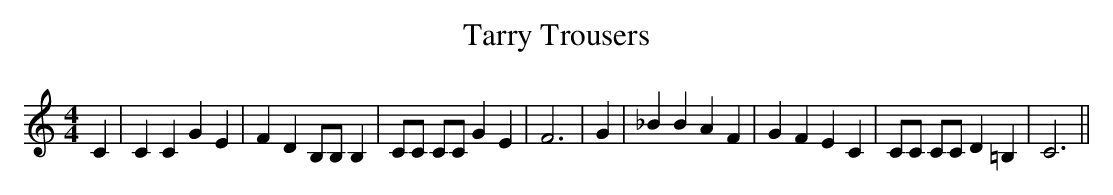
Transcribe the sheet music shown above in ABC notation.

X:1
T:Tarry Trousers
M:4/4
L:1/4
K:C
 C| C C G E| F D B,/2B,/2 B,| C/2C/2 C/2C/2 G E| F3| G| _B B A F| G F E C|\
 C/2C/2 C/2C/2 D =B,| C3||
